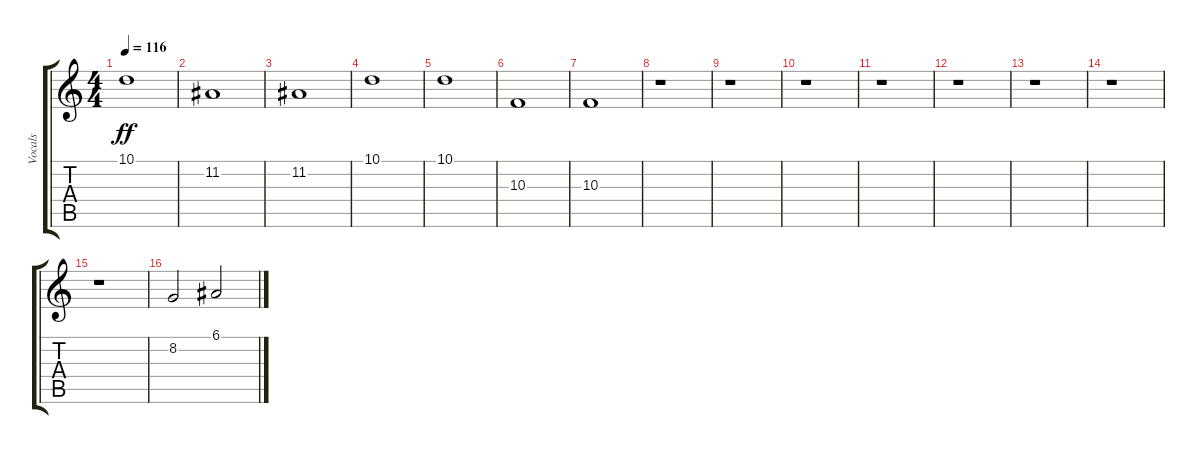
\track ("Vocals" "Vocals") {instrument stringensemble1}
\staff {score tabs}
\tuning (E4 B3 G3 D3 A2 E2) {hide}
\ts (4 4)
\tempo 116
\clef g2
\ks c
10.1.1{dy ff} |
11.2.1 |
11.2.1 |
10.1.1 |
10.1.1 |
10.3.1 |
10.3.1 |
r.1 |
r.1 |
r.1 |
r.1 |
r.1 |
r.1 |
r.1 |
r.1 |
8.2.2 6.1.2
